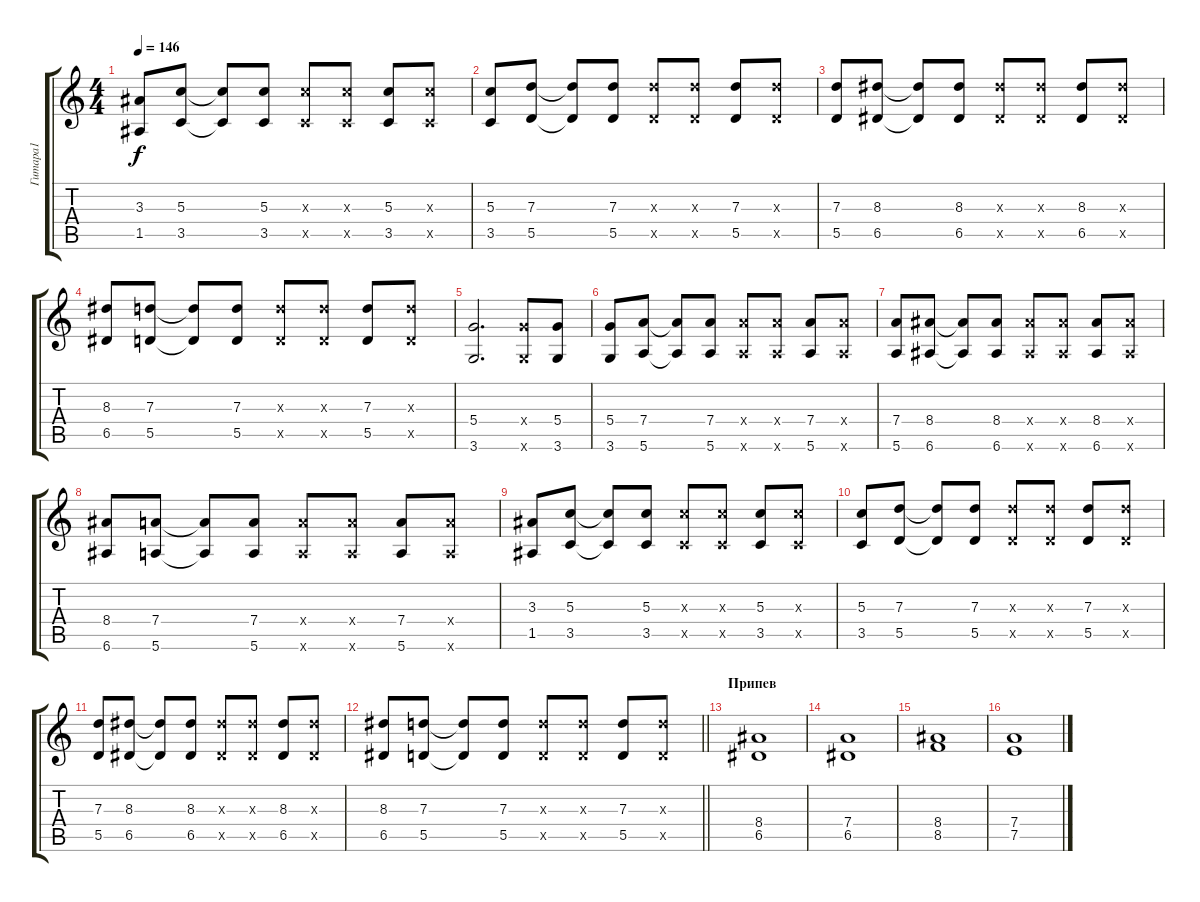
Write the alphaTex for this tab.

\track ("Гитара1" "Гитара1") {instrument distortionguitar}
\staff {score tabs}
\tuning (E4 B3 G3 D3 A2 E2) {hide}
\ts (4 4)
\tempo 146
\clef g2
\ks c
(3.3 1.5).8{dy f} (5.3 3.5).8 (5.3{t} 3.5{t}).8 (5.3 3.5).8 (5.3{x} 3.5{x}).8 (5.3{x} 3.5{x}).8 (5.3 3.5).8 (5.3{x} 3.5{x}).8 |
(5.3 3.5).8 (7.3 5.5).8 (7.3{t} 5.5{t}).8 (7.3 5.5).8 (7.3{x} 5.5{x}).8 (7.3{x} 5.5{x}).8 (7.3 5.5).8 (7.3{x} 5.5{x}).8 |
(7.3 5.5).8 (8.3 6.5).8 (8.3{t} 6.5{t}).8 (8.3 6.5).8 (8.3{x} 6.5{x}).8 (8.3{x} 6.5{x}).8 (8.3 6.5).8 (8.3{x} 6.5{x}).8 |
(8.3 6.5).8 (7.3 5.5).8 (7.3{t} 5.5{t}).8 (7.3 5.5).8 (7.3{x} 5.5{x}).8 (7.3{x} 5.5{x}).8 (7.3 5.5).8 (7.3{x} 5.5{x}).8 |
(5.4 3.6).2{d} (5.4{x} 3.6{x}).8 (5.4 3.6).8 |
(5.4 3.6).8 (7.4 5.6).8 (7.4{t} 5.6{t}).8 (7.4 5.6).8 (7.4{x} 5.6{x}).8 (7.4{x} 5.6{x}).8 (7.4 5.6).8 (7.4{x} 5.6{x}).8 |
(7.4 5.6).8 (8.4 6.6).8 (8.4{t} 6.6{t}).8 (8.4 6.6).8 (8.4{x} 6.6{x}).8 (8.4{x} 6.6{x}).8 (8.4 6.6).8 (8.4{x} 6.6{x}).8 |
(8.4 6.6).8 (7.4 5.6).8 (7.4{t} 5.6{t}).8 (7.4 5.6).8 (7.4{x} 5.6{x}).8 (7.4{x} 5.6{x}).8 (7.4 5.6).8 (7.4{x} 5.6{x}).8 |
(3.3 1.5).8 (5.3 3.5).8 (5.3{t} 3.5{t}).8 (5.3 3.5).8 (5.3{x} 3.5{x}).8 (5.3{x} 3.5{x}).8 (5.3 3.5).8 (5.3{x} 3.5{x}).8 |
(5.3 3.5).8 (7.3 5.5).8 (7.3{t} 5.5{t}).8 (7.3 5.5).8 (7.3{x} 5.5{x}).8 (7.3{x} 5.5{x}).8 (7.3 5.5).8 (7.3{x} 5.5{x}).8 |
(7.3 5.5).8 (8.3 6.5).8 (8.3{t} 6.5{t}).8 (8.3 6.5).8 (8.3{x} 6.5{x}).8 (8.3{x} 6.5{x}).8 (8.3 6.5).8 (8.3{x} 6.5{x}).8 |
\barLineRight lightlight
(8.3 6.5).8 (7.3 5.5).8 (7.3{t} 5.5{t}).8 (7.3 5.5).8 (7.3{x} 5.5{x}).8 (7.3{x} 5.5{x}).8 (7.3 5.5).8 (7.3{x} 5.5{x}).8 |
\section ("" "Припев")
(8.4 6.5).1 |
(7.4 6.5).1 |
(8.4 8.5).1 |
(7.4 7.5).1
